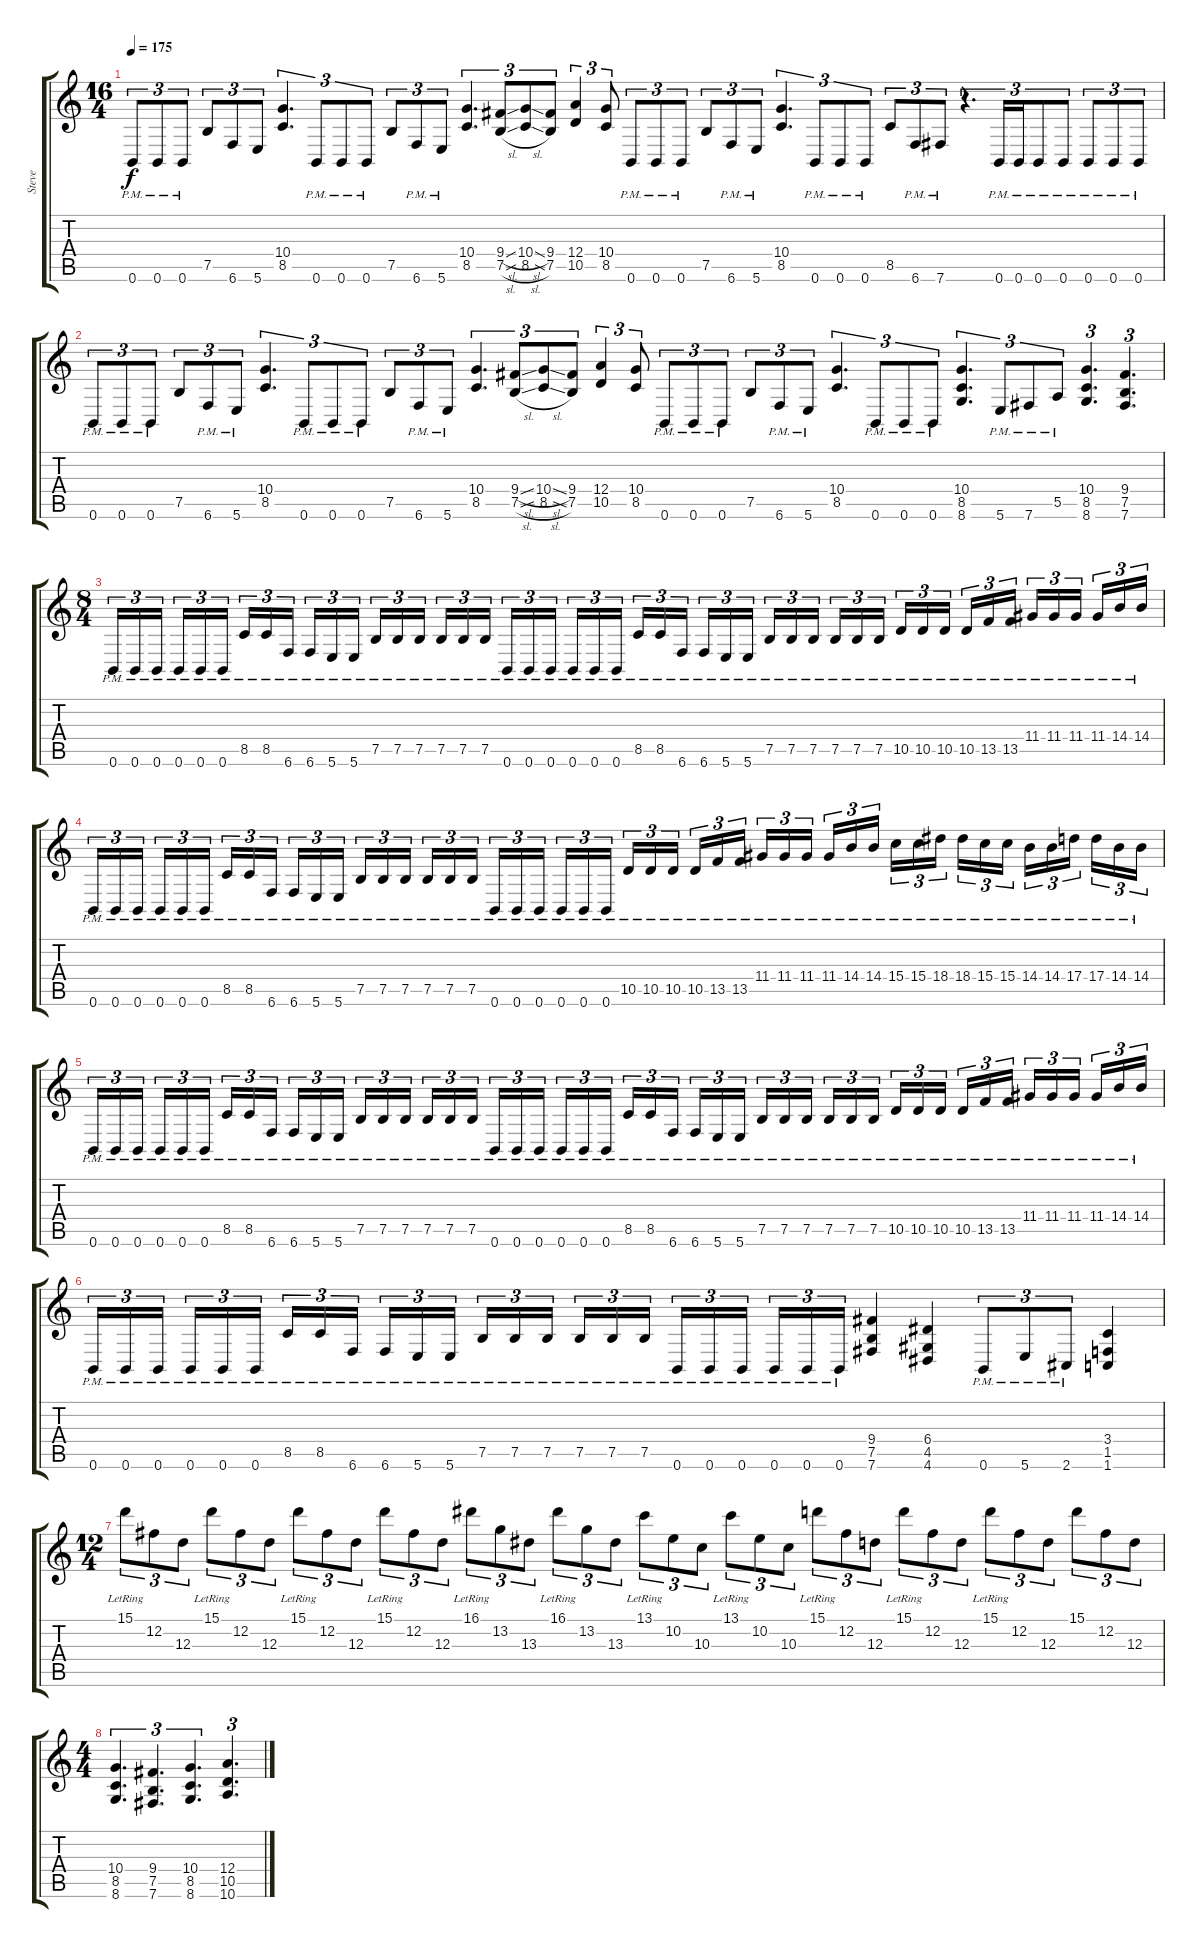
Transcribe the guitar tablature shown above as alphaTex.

\track ("Steve" "Steve") {instrument distortionguitar}
\staff {score tabs}
\tuning (B3 Gb3 D3 A2 E2 B1) {hide}
\ts (16 4)
\tempo 175
\clef g2
\ks c
0.6{pm}.8{tu (3 2) dy f} 0.6{pm}.8{tu (3 2)} 0.6{pm}.8{tu (3 2)} 7.5.8{tu (3 2)} 6.6.8{tu (3 2)} 5.6.8{tu (3 2)} (10.4 8.5).4{d tu (3 2)} 0.6{pm}.8{tu (3 2)} 0.6{pm}.8{tu (3 2)} 0.6{pm}.8{tu (3 2)} 7.5.8{tu (3 2)} 6.6{pm}.8{tu (3 2)} 5.6{pm}.8{tu (3 2)} (10.4 8.5).4{d tu (3 2)} (9.4{sl} 7.5{sl}).8{tu (3 2)} (10.4{sl} 8.5{sl}).8{tu (3 2)} (9.4 7.5).8{tu (3 2)} (12.4 10.5).4{tu (3 2)} (10.4 8.5).8{tu (3 2)} 0.6{pm}.8{tu (3 2)} 0.6{pm}.8{tu (3 2)} 0.6{pm}.8{tu (3 2)} 7.5.8{tu (3 2)} 6.6{pm}.8{tu (3 2)} 5.6{pm}.8{tu (3 2)} (10.4 8.5).4{d tu (3 2)} 0.6{pm}.8{tu (3 2)} 0.6{pm}.8{tu (3 2)} 0.6{pm}.8{tu (3 2)} 8.5.8{tu (3 2)} 6.6{pm}.8{tu (3 2)} 7.6{pm}.8{tu (3 2)} r.4{d tu (3 2)} 0.6{pm}.16{tu (3 2)} 0.6{pm}.16{tu (3 2)} 0.6{pm}.8{tu (3 2)} 0.6{pm}.8{tu (3 2)} 0.6{pm}.8{tu (3 2)} 0.6{pm}.8{tu (3 2)} 0.6{pm}.8{tu (3 2)} |
0.6{pm}.8{tu (3 2)} 0.6{pm}.8{tu (3 2)} 0.6{pm}.8{tu (3 2)} 7.5.8{tu (3 2)} 6.6{pm}.8{tu (3 2)} 5.6{pm}.8{tu (3 2)} (10.4 8.5).4{d tu (3 2)} 0.6{pm}.8{tu (3 2)} 0.6{pm}.8{tu (3 2)} 0.6{pm}.8{tu (3 2)} 7.5.8{tu (3 2)} 6.6{pm}.8{tu (3 2)} 5.6{pm}.8{tu (3 2)} (10.4 8.5).4{d tu (3 2)} (9.4{sl} 7.5{sl}).8{tu (3 2)} (10.4{sl} 8.5{sl}).8{tu (3 2)} (9.4 7.5).8{tu (3 2)} (12.4 10.5).4{tu (3 2)} (10.4 8.5).8{tu (3 2)} 0.6{pm}.8{tu (3 2)} 0.6{pm}.8{tu (3 2)} 0.6{pm}.8{tu (3 2)} 7.5.8{tu (3 2)} 6.6{pm}.8{tu (3 2)} 5.6{pm}.8{tu (3 2)} (10.4 8.5).4{d tu (3 2)} 0.6{pm}.8{tu (3 2)} 0.6{pm}.8{tu (3 2)} 0.6{pm}.8{tu (3 2)} (10.4 8.5 8.6).4{d tu (3 2)} 5.6{pm}.8{tu (3 2)} 7.6{pm}.8{tu (3 2)} 5.5{pm}.8{tu (3 2)} (10.4 8.5 8.6).4{d tu (3 2)} (9.4 7.5 7.6).4{d tu (3 2)} |
\ts (8 4)
0.6{pm}.16{tu (3 2)} 0.6{pm}.16{tu (3 2)} 0.6{pm}.16{tu (3 2) beam splitsecondary} 0.6{pm}.16{tu (3 2)} 0.6{pm}.16{tu (3 2)} 0.6{pm}.16{tu (3 2)} 8.5{pm}.16{tu (3 2)} 8.5{pm}.16{tu (3 2)} 6.6{pm}.16{tu (3 2) beam splitsecondary} 6.6{pm}.16{tu (3 2)} 5.6{pm}.16{tu (3 2)} 5.6{pm}.16{tu (3 2)} 7.5{pm}.16{tu (3 2)} 7.5{pm}.16{tu (3 2)} 7.5{pm}.16{tu (3 2) beam splitsecondary} 7.5{pm}.16{tu (3 2)} 7.5{pm}.16{tu (3 2)} 7.5{pm}.16{tu (3 2)} 0.6{pm}.16{tu (3 2)} 0.6{pm}.16{tu (3 2)} 0.6{pm}.16{tu (3 2) beam splitsecondary} 0.6{pm}.16{tu (3 2)} 0.6{pm}.16{tu (3 2)} 0.6{pm}.16{tu (3 2)} 8.5{pm}.16{tu (3 2)} 8.5{pm}.16{tu (3 2)} 6.6{pm}.16{tu (3 2) beam splitsecondary} 6.6{pm}.16{tu (3 2)} 5.6{pm}.16{tu (3 2)} 5.6{pm}.16{tu (3 2)} 7.5{pm}.16{tu (3 2)} 7.5{pm}.16{tu (3 2)} 7.5{pm}.16{tu (3 2) beam splitsecondary} 7.5{pm}.16{tu (3 2)} 7.5{pm}.16{tu (3 2)} 7.5{pm}.16{tu (3 2)} 10.5{pm}.16{tu (3 2)} 10.5{pm}.16{tu (3 2)} 10.5{pm}.16{tu (3 2) beam splitsecondary} 10.5{pm}.16{tu (3 2)} 13.5{pm}.16{tu (3 2)} 13.5{pm}.16{tu (3 2)} 11.4{pm}.16{tu (3 2)} 11.4{pm}.16{tu (3 2)} 11.4{pm}.16{tu (3 2) beam splitsecondary} 11.4{pm}.16{tu (3 2)} 14.4{pm}.16{tu (3 2)} 14.4{pm}.16{tu (3 2)} |
0.6{pm}.16{tu (3 2)} 0.6{pm}.16{tu (3 2)} 0.6{pm}.16{tu (3 2) beam splitsecondary} 0.6{pm}.16{tu (3 2)} 0.6{pm}.16{tu (3 2)} 0.6{pm}.16{tu (3 2)} 8.5{pm}.16{tu (3 2)} 8.5{pm}.16{tu (3 2)} 6.6{pm}.16{tu (3 2) beam splitsecondary} 6.6{pm}.16{tu (3 2)} 5.6{pm}.16{tu (3 2)} 5.6{pm}.16{tu (3 2)} 7.5{pm}.16{tu (3 2)} 7.5{pm}.16{tu (3 2)} 7.5{pm}.16{tu (3 2) beam splitsecondary} 7.5{pm}.16{tu (3 2)} 7.5{pm}.16{tu (3 2)} 7.5{pm}.16{tu (3 2)} 0.6{pm}.16{tu (3 2)} 0.6{pm}.16{tu (3 2)} 0.6{pm}.16{tu (3 2) beam splitsecondary} 0.6{pm}.16{tu (3 2)} 0.6{pm}.16{tu (3 2)} 0.6{pm}.16{tu (3 2)} 10.5{pm}.16{tu (3 2)} 10.5{pm}.16{tu (3 2)} 10.5{pm}.16{tu (3 2) beam splitsecondary} 10.5{pm}.16{tu (3 2)} 13.5{pm}.16{tu (3 2)} 13.5{pm}.16{tu (3 2)} 11.4{pm}.16{tu (3 2)} 11.4{pm}.16{tu (3 2)} 11.4{pm}.16{tu (3 2) beam splitsecondary} 11.4{pm}.16{tu (3 2)} 14.4{pm}.16{tu (3 2)} 14.4{pm}.16{tu (3 2)} 15.4{pm}.16{tu (3 2)} 15.4{pm}.16{tu (3 2)} 18.4{pm}.16{tu (3 2) beam splitsecondary} 18.4{pm}.16{tu (3 2)} 15.4{pm}.16{tu (3 2)} 15.4{pm}.16{tu (3 2)} 14.4{pm}.16{tu (3 2)} 14.4{pm}.16{tu (3 2)} 17.4{pm}.16{tu (3 2) beam splitsecondary} 17.4{pm}.16{tu (3 2)} 14.4{pm}.16{tu (3 2)} 14.4{pm}.16{tu (3 2)} |
0.6{pm}.16{tu (3 2)} 0.6{pm}.16{tu (3 2)} 0.6{pm}.16{tu (3 2) beam splitsecondary} 0.6{pm}.16{tu (3 2)} 0.6{pm}.16{tu (3 2)} 0.6{pm}.16{tu (3 2)} 8.5{pm}.16{tu (3 2)} 8.5{pm}.16{tu (3 2)} 6.6{pm}.16{tu (3 2) beam splitsecondary} 6.6{pm}.16{tu (3 2)} 5.6{pm}.16{tu (3 2)} 5.6{pm}.16{tu (3 2)} 7.5{pm}.16{tu (3 2)} 7.5{pm}.16{tu (3 2)} 7.5{pm}.16{tu (3 2) beam splitsecondary} 7.5{pm}.16{tu (3 2)} 7.5{pm}.16{tu (3 2)} 7.5{pm}.16{tu (3 2)} 0.6{pm}.16{tu (3 2)} 0.6{pm}.16{tu (3 2)} 0.6{pm}.16{tu (3 2) beam splitsecondary} 0.6{pm}.16{tu (3 2)} 0.6{pm}.16{tu (3 2)} 0.6{pm}.16{tu (3 2)} 8.5{pm}.16{tu (3 2)} 8.5{pm}.16{tu (3 2)} 6.6{pm}.16{tu (3 2) beam splitsecondary} 6.6{pm}.16{tu (3 2)} 5.6{pm}.16{tu (3 2)} 5.6{pm}.16{tu (3 2)} 7.5{pm}.16{tu (3 2)} 7.5{pm}.16{tu (3 2)} 7.5{pm}.16{tu (3 2) beam splitsecondary} 7.5{pm}.16{tu (3 2)} 7.5{pm}.16{tu (3 2)} 7.5{pm}.16{tu (3 2)} 10.5{pm}.16{tu (3 2)} 10.5{pm}.16{tu (3 2)} 10.5{pm}.16{tu (3 2) beam splitsecondary} 10.5{pm}.16{tu (3 2)} 13.5{pm}.16{tu (3 2)} 13.5{pm}.16{tu (3 2)} 11.4{pm}.16{tu (3 2)} 11.4{pm}.16{tu (3 2)} 11.4{pm}.16{tu (3 2) beam splitsecondary} 11.4{pm}.16{tu (3 2)} 14.4{pm}.16{tu (3 2)} 14.4{pm}.16{tu (3 2)} |
0.6{pm}.16{tu (3 2)} 0.6{pm}.16{tu (3 2)} 0.6{pm}.16{tu (3 2) beam splitsecondary} 0.6{pm}.16{tu (3 2)} 0.6{pm}.16{tu (3 2)} 0.6{pm}.16{tu (3 2)} 8.5{pm}.16{tu (3 2)} 8.5{pm}.16{tu (3 2)} 6.6{pm}.16{tu (3 2) beam splitsecondary} 6.6{pm}.16{tu (3 2)} 5.6{pm}.16{tu (3 2)} 5.6{pm}.16{tu (3 2)} 7.5{pm}.16{tu (3 2)} 7.5{pm}.16{tu (3 2)} 7.5{pm}.16{tu (3 2) beam splitsecondary} 7.5{pm}.16{tu (3 2)} 7.5{pm}.16{tu (3 2)} 7.5{pm}.16{tu (3 2)} 0.6{pm}.16{tu (3 2)} 0.6{pm}.16{tu (3 2)} 0.6{pm}.16{tu (3 2) beam splitsecondary} 0.6{pm}.16{tu (3 2)} 0.6{pm}.16{tu (3 2)} 0.6{pm}.16{tu (3 2)} (9.4 7.5 7.6).4 (6.4 4.5 4.6).4 0.6{pm}.8{tu (3 2)} 5.6{pm}.8{tu (3 2)} 2.6{pm}.8{tu (3 2)} (3.4 1.5 1.6).4 |
\ts (12 4)
15.1{lr}.8{tu (3 2)} 12.2.8{tu (3 2)} 12.3.8{tu (3 2)} 15.1{lr}.8{tu (3 2)} 12.2.8{tu (3 2)} 12.3.8{tu (3 2)} 15.1{lr}.8{tu (3 2)} 12.2.8{tu (3 2)} 12.3.8{tu (3 2)} 15.1{lr}.8{tu (3 2)} 12.2.8{tu (3 2)} 12.3.8{tu (3 2)} 16.1{lr}.8{tu (3 2)} 13.2.8{tu (3 2)} 13.3.8{tu (3 2)} 16.1{lr}.8{tu (3 2)} 13.2.8{tu (3 2)} 13.3.8{tu (3 2)} 13.1{lr}.8{tu (3 2)} 10.2.8{tu (3 2)} 10.3.8{tu (3 2)} 13.1{lr}.8{tu (3 2)} 10.2.8{tu (3 2)} 10.3.8{tu (3 2)} 15.1{lr}.8{tu (3 2)} 12.2.8{tu (3 2)} 12.3.8{tu (3 2)} 15.1{lr}.8{tu (3 2)} 12.2.8{tu (3 2)} 12.3.8{tu (3 2)} 15.1{lr}.8{tu (3 2)} 12.2.8{tu (3 2)} 12.3.8{tu (3 2)} 15.1.8{tu (3 2)} 12.2.8{tu (3 2)} 12.3.8{tu (3 2)} |
\ts (4 4)
(10.4 8.5 8.6).4{d tu (3 2)} (9.4 7.5 7.6).4{d tu (3 2)} (10.4 8.5 8.6).4{d tu (3 2)} (12.4 10.5 10.6).4{d tu (3 2)}
